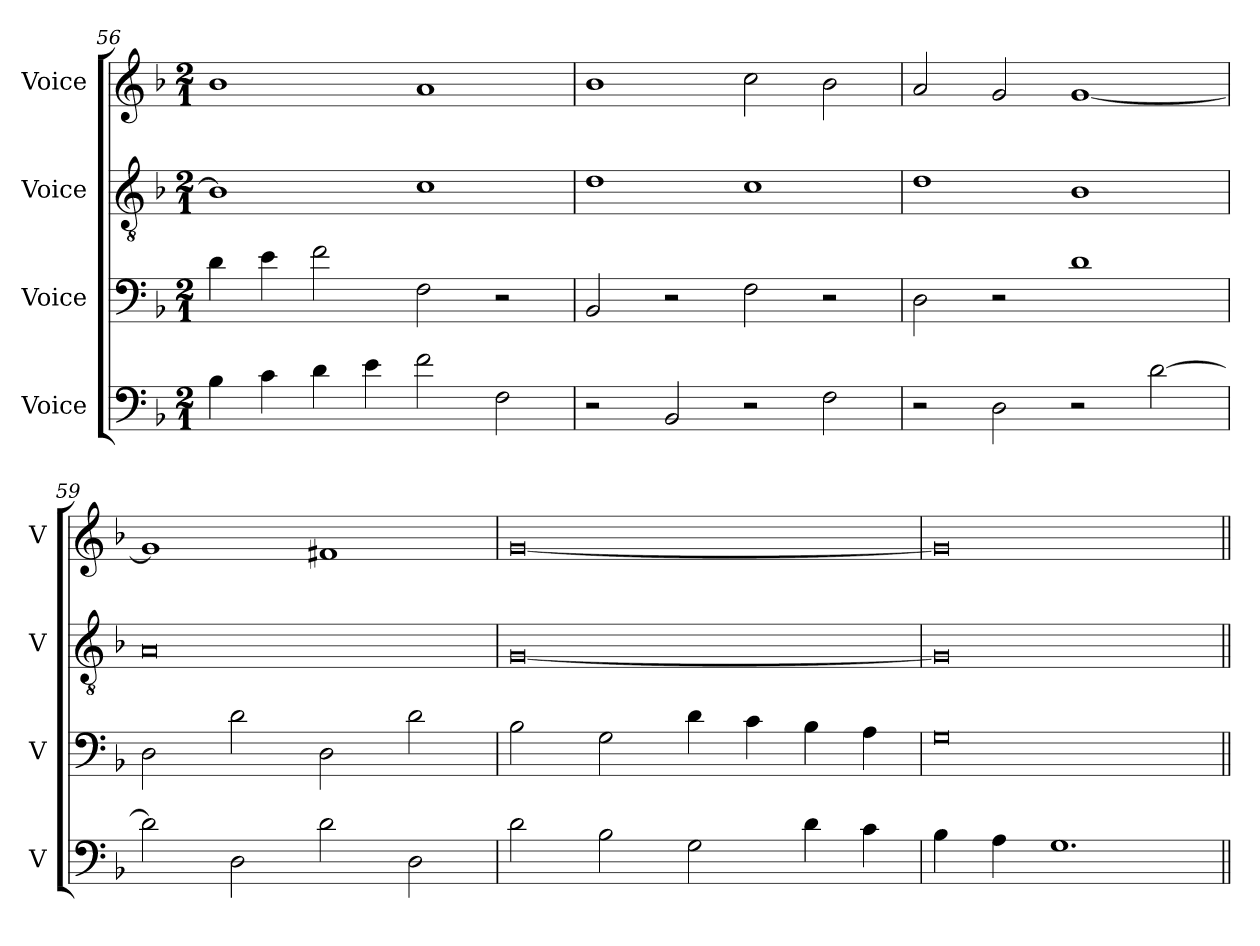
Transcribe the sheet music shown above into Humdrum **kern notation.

**kern	**kern	**kern	**kern
*part4	*part3	*part2	*part1
*staff4	*staff3	*staff2	*staff1
*I"Voice	*I"Voice	*I"Voice	*I"Voice
*I'V	*I'V	*I'V	*I'V
!!LO:LB:g=z
*clefF4	*clefF4	*clefGv2	*clefG2
*k[b-]	*k[b-]	*k[b-]	*k[b-]
*M2/1	*M2/1	*M2/1	*M2/1
=56	=56	=56	=56
4B-\	4d\	1B-]	1b-
4c\	4e\	.	.
4d\	2f\	.	.
4e\	.	.	.
2f\	2F\	1c	1a
2F\	2r	.	.
=57	=57	=57	=57
2r	2BB-/	1d	1b-
2BB-/	2r	.	.
2r	2F\	1c	2cc\
2F\	2r	.	2b-\
=58	=58	=58	=58
2r	2D\	1d	2a/
2D\	2r	.	2g/
2r	1d	1B-	[1g
[2d\	.	.	.
=59	=59	=59	=59
2d\]	2D\	0A	1g]
2D\	2d\	.	.
2d\	2D\	.	1f#X
2D\	2d\	.	.
!!LO:PB:g=z
=60	=60	=60	=60
2d\	2B-\	[0G	[0g
2B-\	2G\	.	.
2G\	4d\	.	.
.	4c\	.	.
4d\	4B-\	.	.
4c\	4A\	.	.
=61	=61	=61	=61
4B-\	0G	0G]	0g]
4A\	.	.	.
1.G	.	.	.
=||	=||	=||	=||
*-	*-	*-	*-
